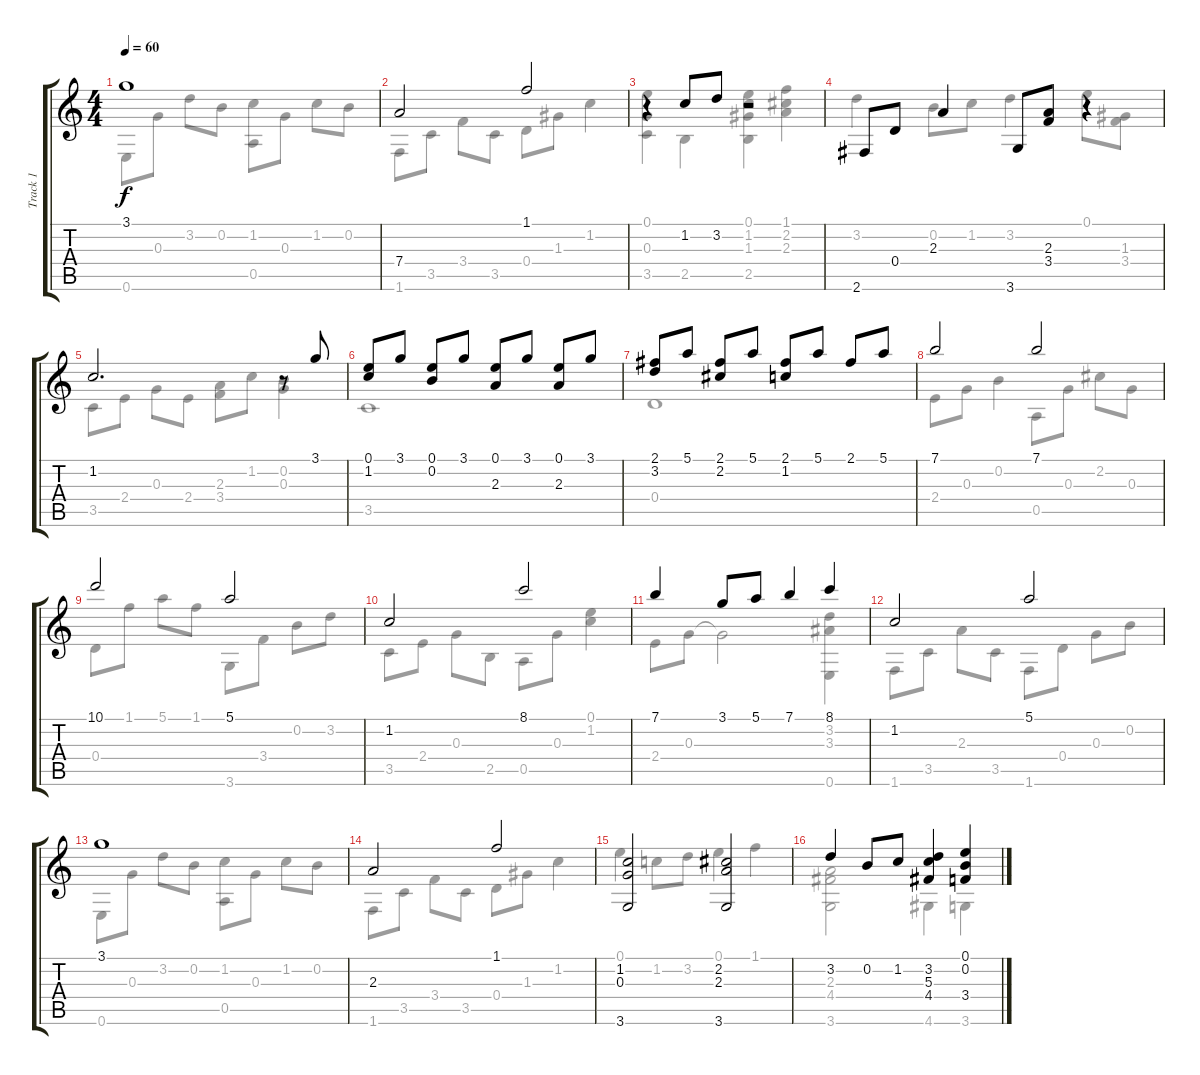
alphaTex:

\track ("Track 1" "Track 1") {instrument acousticguitarnylon}
\staff {score tabs}
\tuning (E4 B3 G3 D3 A2 E2) {hide}
\voice
\ts (4 4)
\tempo 60
\clef g2
\ks c
3.1.1{dy f} |
7.4.2 1.1.2 |
r.4 1.2.8 3.2.8 r.2 |
2.6.8 0.4.8 2.3.4 3.6.8 (2.3 3.4).8 r.4 |
1.2.2{d} r.8 3.1.8 |
(0.1 1.2).8 3.1.8 (0.1 0.2).8 3.1.8 (0.1 2.3).8 3.1.8 (0.1 2.3).8 3.1.8 |
(2.1 3.2).8 5.1.8 (2.1 2.2).8 5.1.8 (2.1 1.2).8 5.1.8 2.1.8 5.1.8 |
7.1.2 7.1.2 |
10.1.2 5.1.2 |
1.2.2 8.1.2 |
7.1.4 3.1.8 5.1.8 7.1.4 8.1.4 |
1.2.2 5.1.2 |
3.1.1 |
2.3.2 1.1.2 |
(1.2 0.3 3.6).2 (2.2 2.3 3.6).2 |
3.2.4 0.2.8 1.2.8 (3.2 5.3 4.4).4 (0.1 0.2 3.4).4
\voice
\clef g2
\ottava regular
\simile none
\ks c
0.6.8{dy f} 0.3.8 3.2.8 0.2.8 (1.2 0.5).8 0.3.8 1.2.8 0.2.8 |
1.6.8 3.5.8 3.4.8 3.5.8 0.4.8 1.3.8 1.2.4 |
(0.1 0.3 3.5).4 2.5.4 (0.1 1.2 1.3 2.5).4 (1.1 2.2 2.3).4 |
3.2.4 0.2.8 1.2.8 3.2.4 0.1.8 (1.3 3.4).8 |
3.5.8 2.4.8 0.3.8 2.4.8 (2.3 3.4).8 1.2.8 (0.2 0.3).4 |
3.5.1 |
0.4.1 |
2.4.8 0.3.8 0.2.4 0.5.8 0.3.8 2.2.8 0.3.8 |
0.4.8 1.1.8 5.1.8 1.1.8 3.6.8 3.4.8 0.2.8 3.2.8 |
3.5.8 2.4.8 0.3.8 2.5.8 0.5.8 0.3.8 (0.1 1.2).4 |
2.4.8 0.3.8 0.3{t}.2 (3.2 3.3 0.6).4 |
1.6.8 3.5.8 2.3.8 3.5.8 1.6.8 0.4.8 0.3.8 0.2.8 |
0.6.8 0.3.8 3.2.8 0.2.8 (1.2 0.5).8 0.3.8 1.2.8 0.2.8 |
1.6.8 3.5.8 3.4.8 3.5.8 0.4.8 1.3.8 1.2.4 |
0.1.4 1.2.8 3.2.8 0.1.4 1.1.4 |
(2.3 4.4 3.6).2 4.6.4 3.6.4
